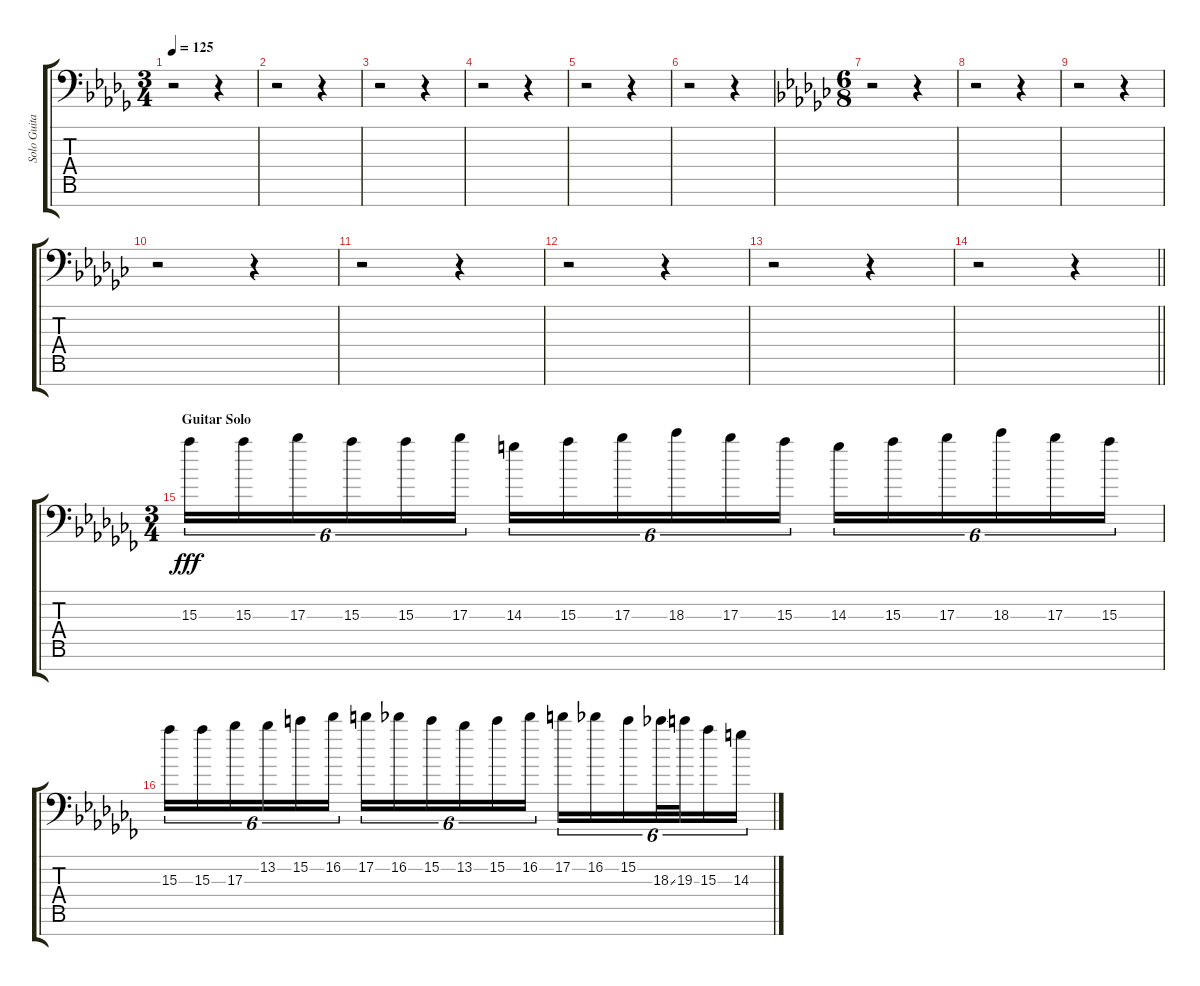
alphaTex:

\track ("Solo Guitar" "Solo Guita") {instrument distortionguitar}
\staff {score tabs}
\tuning (D4 A3 F3 C3 G2 D2 A1) {hide}
\ts (3 4)
\tempo 125
\clef f4
\ks bbminor
r.2{dy fff} r.4 |
r.2 r.4 |
r.2 r.4 |
r.2 r.4 |
r.2 r.4 |
r.2 r.4 |
\ts (6 8)
\ks ebminor
r.2 r.4 |
r.2 r.4 |
r.2 r.4 |
r.2 r.4 |
r.2 r.4 |
r.2 r.4 |
r.2 r.4 |
\barLineRight lightlight
r.2 r.4 |
\ts (3 4)
\section ("" "Guitar Solo")
\ks abminor
15.3.16{tu (6 4)} 15.3.16{tu (6 4)} 17.3.16{tu (6 4)} 15.3.16{tu (6 4)} 15.3.16{tu (6 4)} 17.3.16{tu (6 4)} 14.3.16{tu (6 4)} 15.3.16{tu (6 4)} 17.3.16{tu (6 4)} 18.3.16{tu (6 4)} 17.3.16{tu (6 4)} 15.3.16{tu (6 4)} 14.3.16{tu (6 4)} 15.3.16{tu (6 4)} 17.3.16{tu (6 4)} 18.3.16{tu (6 4)} 17.3.16{tu (6 4)} 15.3.16{tu (6 4)} |
15.3.16{tu (6 4)} 15.3.16{tu (6 4)} 17.3.16{tu (6 4)} 13.2.16{tu (6 4)} 15.2.16{tu (6 4)} 16.2.16{tu (6 4)} 17.2.16{tu (6 4)} 16.2.16{tu (6 4)} 15.2.16{tu (6 4)} 13.2.16{tu (6 4)} 15.2.16{tu (6 4)} 16.2.16{tu (6 4)} 17.2.16{tu (6 4)} 16.2.16{tu (6 4)} 15.2.16{tu (6 4)} 18.3{ss}.32{tu (6 4)} 19.3.32{tu (6 4)} 15.3.16{tu (6 4)} 14.3.16{tu (6 4)}
